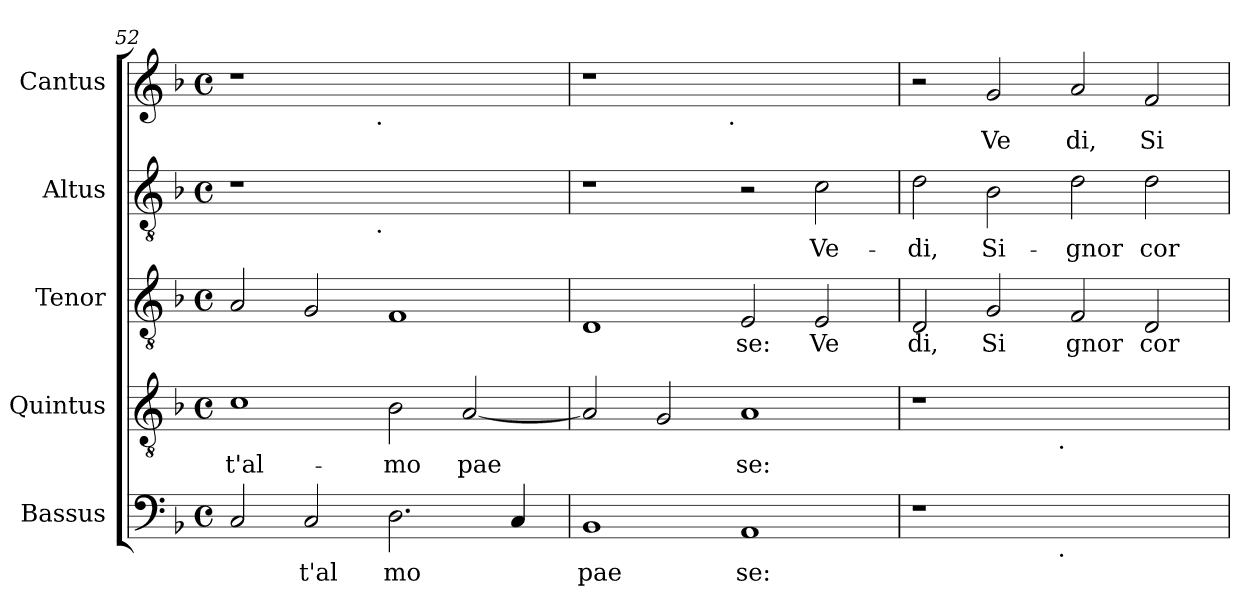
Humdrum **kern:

**kern	**text	**kern	**text	**kern	**text	**kern	**text	**kern	**text
*part5	*part5	*part4	*part4	*part3	*part3	*part2	*part2	*part1	*part1
*staff5	*staff5	*staff4	*staff4	*staff3	*staff3	*staff2	*staff2	*staff1	*staff1
*I"Bassus	*	*I"Quintus	*	*I"Tenor	*	*I"Altus	*	*I"Cantus	*
*clefF4	*	*clefGv2	*	*clefGv2	*	*clefGv2	*	*clefG2	*
*k[b-]	*	*k[b-]	*	*k[b-]	*	*k[b-]	*	*k[b-]	*
*F:	*	*F:	*	*F:	*	*F:	*	*F:	*
*M4/4	*	*M4/4	*	*M4/4	*	*M4/4	*	*M4/4	*
*met(c)	*	*met(c)	*	*met(c)	*	*met(c)	*	*met(c)	*
=52	=52	=52	=52	=52	=52	=52	=52	=52	=52
!	!LO:LY:b:cj	!	!LO:LY:b:cj	!	!LO:LY:b:cj	!	!	!	!
*	*	*	*	*	*	*^	*	*^	*
2C/	.	1c	-t'al-	2A/	.	1r	2ryy	.	1r	2ryy	.
!	!LO:LY:b:cj	!	!	!	!LO:LY:b:cj	!	!	!	!	!	!
2C/	t'al	.	.	2G/	.	.	4...ryy	.	.	4...ryy	.
!	!	!	!	!	!	!	!	!	!	!LO:TX:b:t=.	!
!	!	!	!	!	!	!	!LO:TX:b:t=.	!	!	!	!
.	.	.	.	.	.	.	1ryy	.	.	1ryy	.
!	!LO:LY:b:cj	!	!LO:LY:b:cj	!	!LO:LY:b:cj	!	!	!	!	!	!
2.D\	mo	2B-\	-mo	1F	.	1ryy	.	.	1ryy	.	.
!	!	!	!LO:LY:b:cj	!	!	!	!	!	!	!	!
.	.	[<2A/	pae-	.	.	.	.	.	.	.	.
!	!LO:LY:b:cj	!	!	!	!	!	!	!	!	!	!
4C/	.	.	.	.	.	.	.	.	.	.	.
.	.	.	.	.	.	.	32ryy	.	.	32ryy	.
=53	=53	=53	=53	=53	=53	=53	=53	=53	=53	=53	=53
!	!LO:LY:b:cj	!	!LO:LY:b:cj	!	!LO:LY:b:cj	!	!	!	!	!	!
*	*	*	*	*	*	*v	*v	*	*	*	*
1BB-	pae	2A/]	--	1D	.	1r	.	1r	2ryy	.
!	!	!	!LO:LY:b:cj	!	!	!	!	!	!	!
.	.	2G/	--	.	.	.	.	.	4...ryy	.
!	!	!	!	!	!	!	!	!	!LO:TX:b:t=.	!
.	.	.	.	.	.	.	.	.	1ryy	.
!	!LO:LY:b:cj	!	!LO:LY:b:cj	!	!LO:LY:b:cj	!	!	!	!	!
1AA	se:	1A	-se:	2E/	se:	2r	.	1ryy	.	.
!	!	!	!	!	!LO:LY:b:cj	!	!LO:LY:b:cj	!	!	!
.	.	.	.	2E/	Ve	2c\	Ve-	.	.	.
.	.	.	.	.	.	.	.	.	32ryy	.
=54	=54	=54	=54	=54	=54	=54	=54	=54	=54	=54
!	!	!	!	!	!LO:LY:b:cj	!	!LO:LY:b:cj	!	!	!
*^	*	*^	*	*	*	*	*	*v	*v	*
1r	2ryy	.	1r	2ryy	.	2D/	di,	2d\	-di,	2r	.
!	!	!	!	!	!	!	!LO:LY:b:cj	!	!LO:LY:b:cj	!	!LO:LY:b:cj
.	4...ryy	.	.	4...ryy	.	2G/	Si	2B-\	Si-	2g/	Ve
!	!	!	!	!LO:TX:b:t=.	!	!	!	!	!	!	!
!	!LO:TX:b:t=.	!	!	!	!	!	!	!	!	!	!
.	1ryy	.	.	1ryy	.	.	.	.	.	.	.
!	!	!	!	!	!	!	!LO:LY:b:cj	!	!LO:LY:b:cj	!	!LO:LY:b:cj
1ryy	.	.	1ryy	.	.	2F/	gnor	2d\	-gnor	2a/	di,
!	!	!	!	!	!	!	!LO:LY:b:cj	!	!LO:LY:b:cj	!	!LO:LY:b:cj
.	.	.	.	.	.	2D/	cor	2d\	cor-	2f/	Si
.	32ryy	.	.	32ryy	.	.	.	.	.	.	.
*v	*v	*	*	*	*	*	*	*	*	*	*
*	*	*v	*v	*	*	*	*	*	*	*
=	=	=	=	=	=	=	=	=	=
*-	*-	*-	*-	*-	*-	*-	*-	*-	*-
